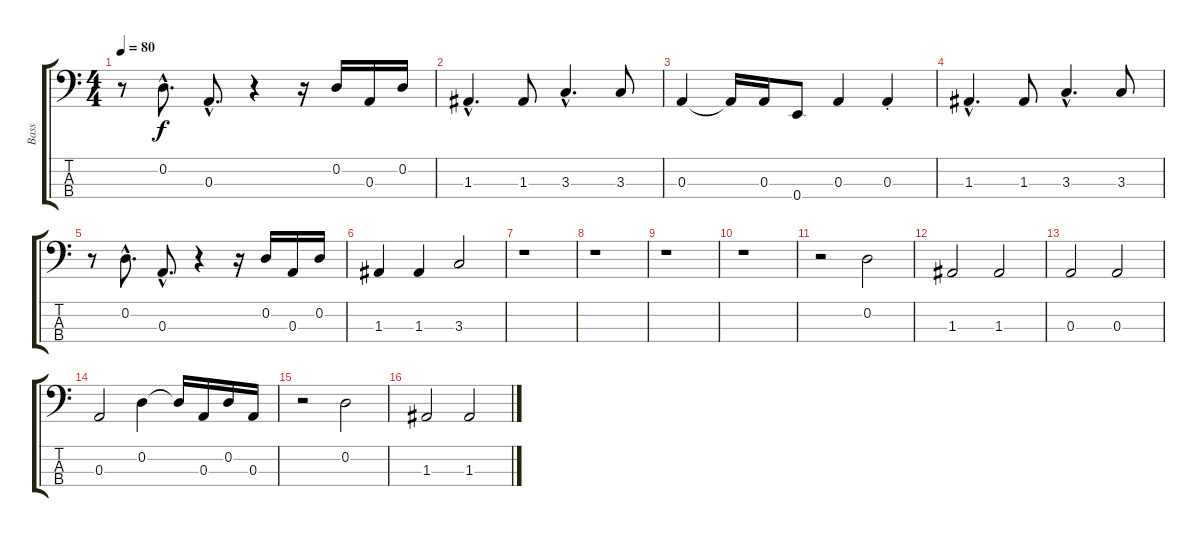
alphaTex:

\track ("Bass" "Bass") {instrument electricbassfinger}
\staff {score tabs}
\tuning (G2 D2 A1 E1) {hide}
\ts (4 4)
\tempo 80
\clef f4
\ks c
r.8{dy f} 0.2{hac}.8{d} 0.3{hac}.8{d} r.4 r.16 0.2.16 0.3.16 0.2.16 |
1.3{hac}.4{d} 1.3.8 3.3{hac}.4{d} 3.3.8 |
0.3.4 0.3{t}.16 0.3.16 0.4.8 0.3.4 0.3{st}.4 |
1.3{hac}.4{d} 1.3.8 3.3{hac}.4{d} 3.3.8 |
r.8 0.2{hac}.8{d} 0.3{hac}.8{d} r.4 r.16 0.2.16 0.3.16 0.2.16 |
1.3.4 1.3.4 3.3.2 |
r.1 |
r.1 |
r.1 |
r.1 |
r.2 0.2.2 |
1.3.2 1.3.2 |
0.3.2 0.3.2 |
0.3.2 0.2.4 0.2{t}.16 0.3.16 0.2.16 0.3.16 |
r.2 0.2.2 |
1.3.2 1.3.2
